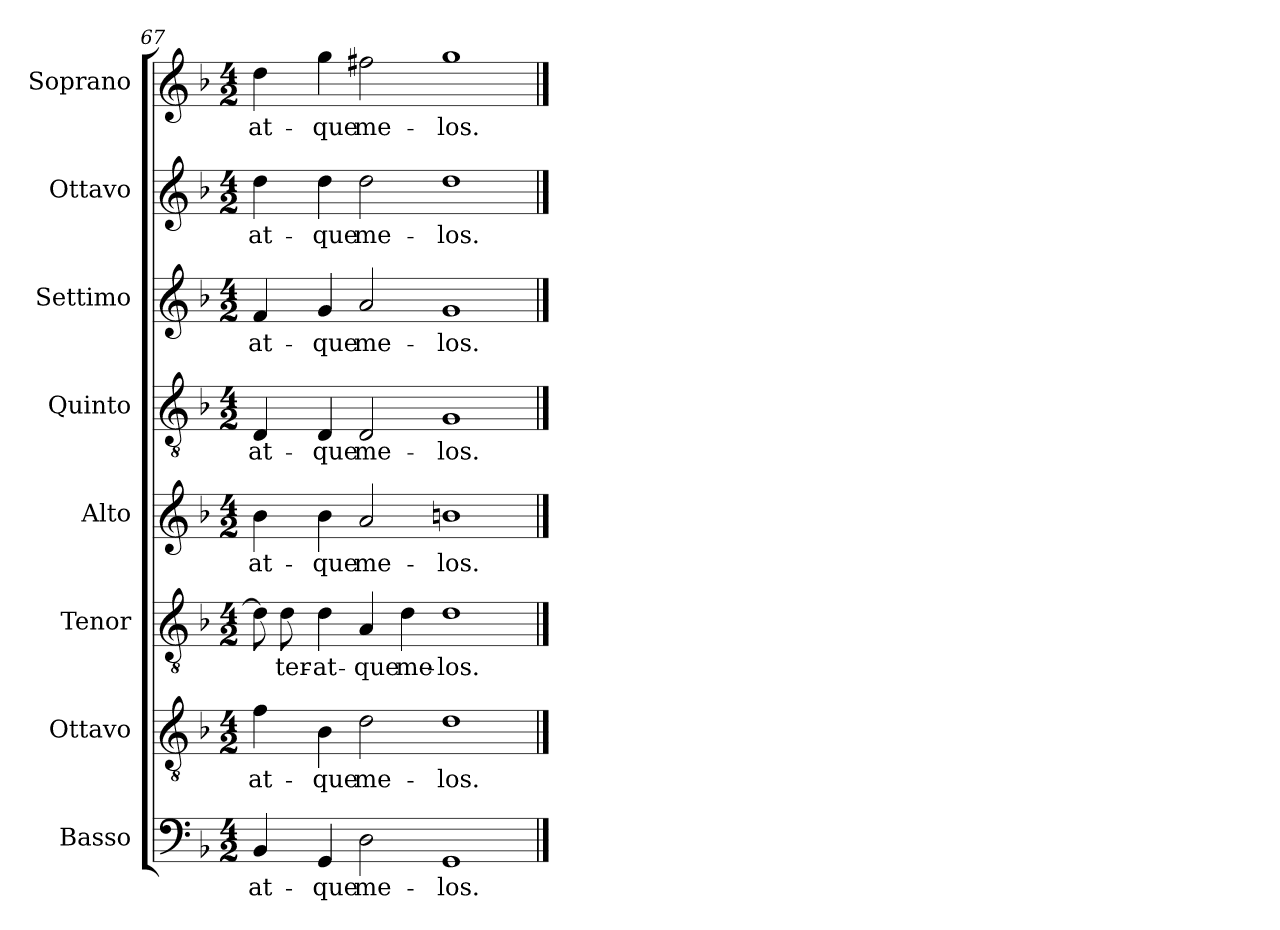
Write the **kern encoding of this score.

**kern	**text	**kern	**text	**kern	**text	**kern	**text	**kern	**text	**kern	**text	**kern	**text	**kern	**text
*part8	*part8	*part7	*part7	*part6	*part6	*part5	*part5	*part4	*part4	*part3	*part3	*part2	*part2	*part1	*part1
*staff8	*staff8	*staff7	*staff7	*staff6	*staff6	*staff5	*staff5	*staff4	*staff4	*staff3	*staff3	*staff2	*staff2	*staff1	*staff1
*I"Basso	*	*I"Ottavo	*	*I"Tenor	*	*I"Alto	*	*I"Quinto	*	*I"Settimo	*	*I"Ottavo	*	*I"Soprano	*
*I'B.	*	*I'Ot.	*	*I'T.	*	*I'A.	*	*I'Q.	*	*I'St.	*	*	*	*I'S.	*
*clefF4	*	*clefGv2	*	*clefGv2	*	*clefG2	*	*clefGv2	*	*clefG2	*	*clefG2	*	*clefG2	*
*	*	*ITrd7c12	*	*ITrd7c12	*	*	*	*ITrd7c12	*	*	*	*	*	*	*
*k[b-]	*	*k[b-]	*	*k[b-]	*	*k[b-]	*	*k[b-]	*	*k[b-]	*	*k[b-]	*	*k[b-]	*
*F:	*	*F:	*	*F:	*	*F:	*	*F:	*	*F:	*	*F:	*	*F:	*
*M4/2	*	*M4/2	*	*M4/2	*	*M4/2	*	*M4/2	*	*M4/2	*	*M4/2	*	*M4/2	*
=67	=67	=67	=67	=67	=67	=67	=67	=67	=67	=67	=67	=67	=67	=67	=67
!	!LO:LY:b:color=#000000	!	!	!	!	!	!	!	!	!	!	!	!	!	!
!	!	!	!LO:LY:b:color=#000000	!	!	!	!	!	!	!	!	!	!	!	!
!	!	!	!	!	!	!	!LO:LY:b:color=#000000	!	!	!	!	!	!	!	!
!	!	!	!	!	!	!	!	!	!LO:LY:b:color=#000000	!	!	!	!	!	!
!	!	!	!	!	!	!	!	!	!	!	!LO:LY:b:color=#000000	!	!	!	!
!	!	!	!	!	!	!	!	!	!	!	!	!	!LO:LY:b:color=#000000	!	!
!	!	!	!	!	!	!	!	!	!	!	!	!	!	!	!LO:LY:b:color=#000000
4BB-i/	at-	4Fi\	at-	8Di\]	.	4b-i\	-at-	4DDi/	-at-	4fi/	-at-	4ddi\	-at-	4ddi\	-at-
!	!	!	!	!	!LO:LY:b:color=#000000	!	!	!	!	!	!	!	!	!	!
.	.	.	.	8Di\	-ter-	.	.	.	.	.	.	.	.	.	.
!	!LO:LY:b:color=#000000	!	!	!	!	!	!	!	!	!	!	!	!	!	!
!	!	!	!LO:LY:b:color=#000000	!	!	!	!	!	!	!	!	!	!	!	!
!	!	!	!	!	!LO:LY:b:color=#000000	!	!	!	!	!	!	!	!	!	!
!	!	!	!	!	!	!	!LO:LY:b:color=#000000	!	!	!	!	!	!	!	!
!	!	!	!	!	!	!	!	!	!LO:LY:b:color=#000000	!	!	!	!	!	!
!	!	!	!	!	!	!	!	!	!	!	!LO:LY:b:color=#000000	!	!	!	!
!	!	!	!	!	!	!	!	!	!	!	!	!	!LO:LY:b:color=#000000	!	!
!	!	!	!	!	!	!	!	!	!	!	!	!	!	!	!LO:LY:b:color=#000000
4GGi/	-que	4BB-i\	-que	4Di\	-at-	4b-i\	-que	4DDi/	-que	4gi/	-que	4ddi\	-que	4ggi\	-que
!	!LO:LY:b:color=#000000	!	!	!	!	!	!	!	!	!	!	!	!	!	!
!	!	!	!LO:LY:b:color=#000000	!	!	!	!	!	!	!	!	!	!	!	!
!	!	!	!	!	!LO:LY:b:color=#000000	!	!	!	!	!	!	!	!	!	!
!	!	!	!	!	!	!	!LO:LY:b:color=#000000	!	!	!	!	!	!	!	!
!	!	!	!	!	!	!	!	!	!LO:LY:b:color=#000000	!	!	!	!	!	!
!	!	!	!	!	!	!	!	!	!	!	!LO:LY:b:color=#000000	!	!	!	!
!	!	!	!	!	!	!	!	!	!	!	!	!	!LO:LY:b:color=#000000	!	!
!	!	!	!	!	!	!	!	!	!	!	!	!	!	!	!LO:LY:b:color=#000000
2Di\	me-	2Di\	me-	4AAi/	-que	2ai/	me-	2DDi/	me-	2ai/	me-	2ddi\	me-	2ff#Xi\	me-
!	!	!	!	!	!LO:LY:b:color=#000000	!	!	!	!	!	!	!	!	!	!
.	.	.	.	4Di\	me-	.	.	.	.	.	.	.	.	.	.
!	!LO:LY:b:color=#000000	!	!	!	!	!	!	!	!	!	!	!	!	!	!
!	!	!	!LO:LY:b:color=#000000	!	!	!	!	!	!	!	!	!	!	!	!
!	!	!	!	!	!LO:LY:b:color=#000000	!	!	!	!	!	!	!	!	!	!
!	!	!	!	!	!	!	!LO:LY:b:color=#000000	!	!	!	!	!	!	!	!
!	!	!	!	!	!	!	!	!	!LO:LY:b:color=#000000	!	!	!	!	!	!
!	!	!	!	!	!	!	!	!	!	!	!LO:LY:b:color=#000000	!	!	!	!
!	!	!	!	!	!	!	!	!	!	!	!	!	!LO:LY:b:color=#000000	!	!
!	!	!	!	!	!	!	!	!	!	!	!	!	!	!	!LO:LY:b:color=#000000
1GGi	-los.	1Di	-los.	1Di	-los.	1bni	-los.	1GGi	-los.	1gi	-los.	1ddi	-los.	1ggi	-los.
==	==	==	==	==	==	==	==	==	==	==	==	==	==	==	==
*-	*-	*-	*-	*-	*-	*-	*-	*-	*-	*-	*-	*-	*-	*-	*-
